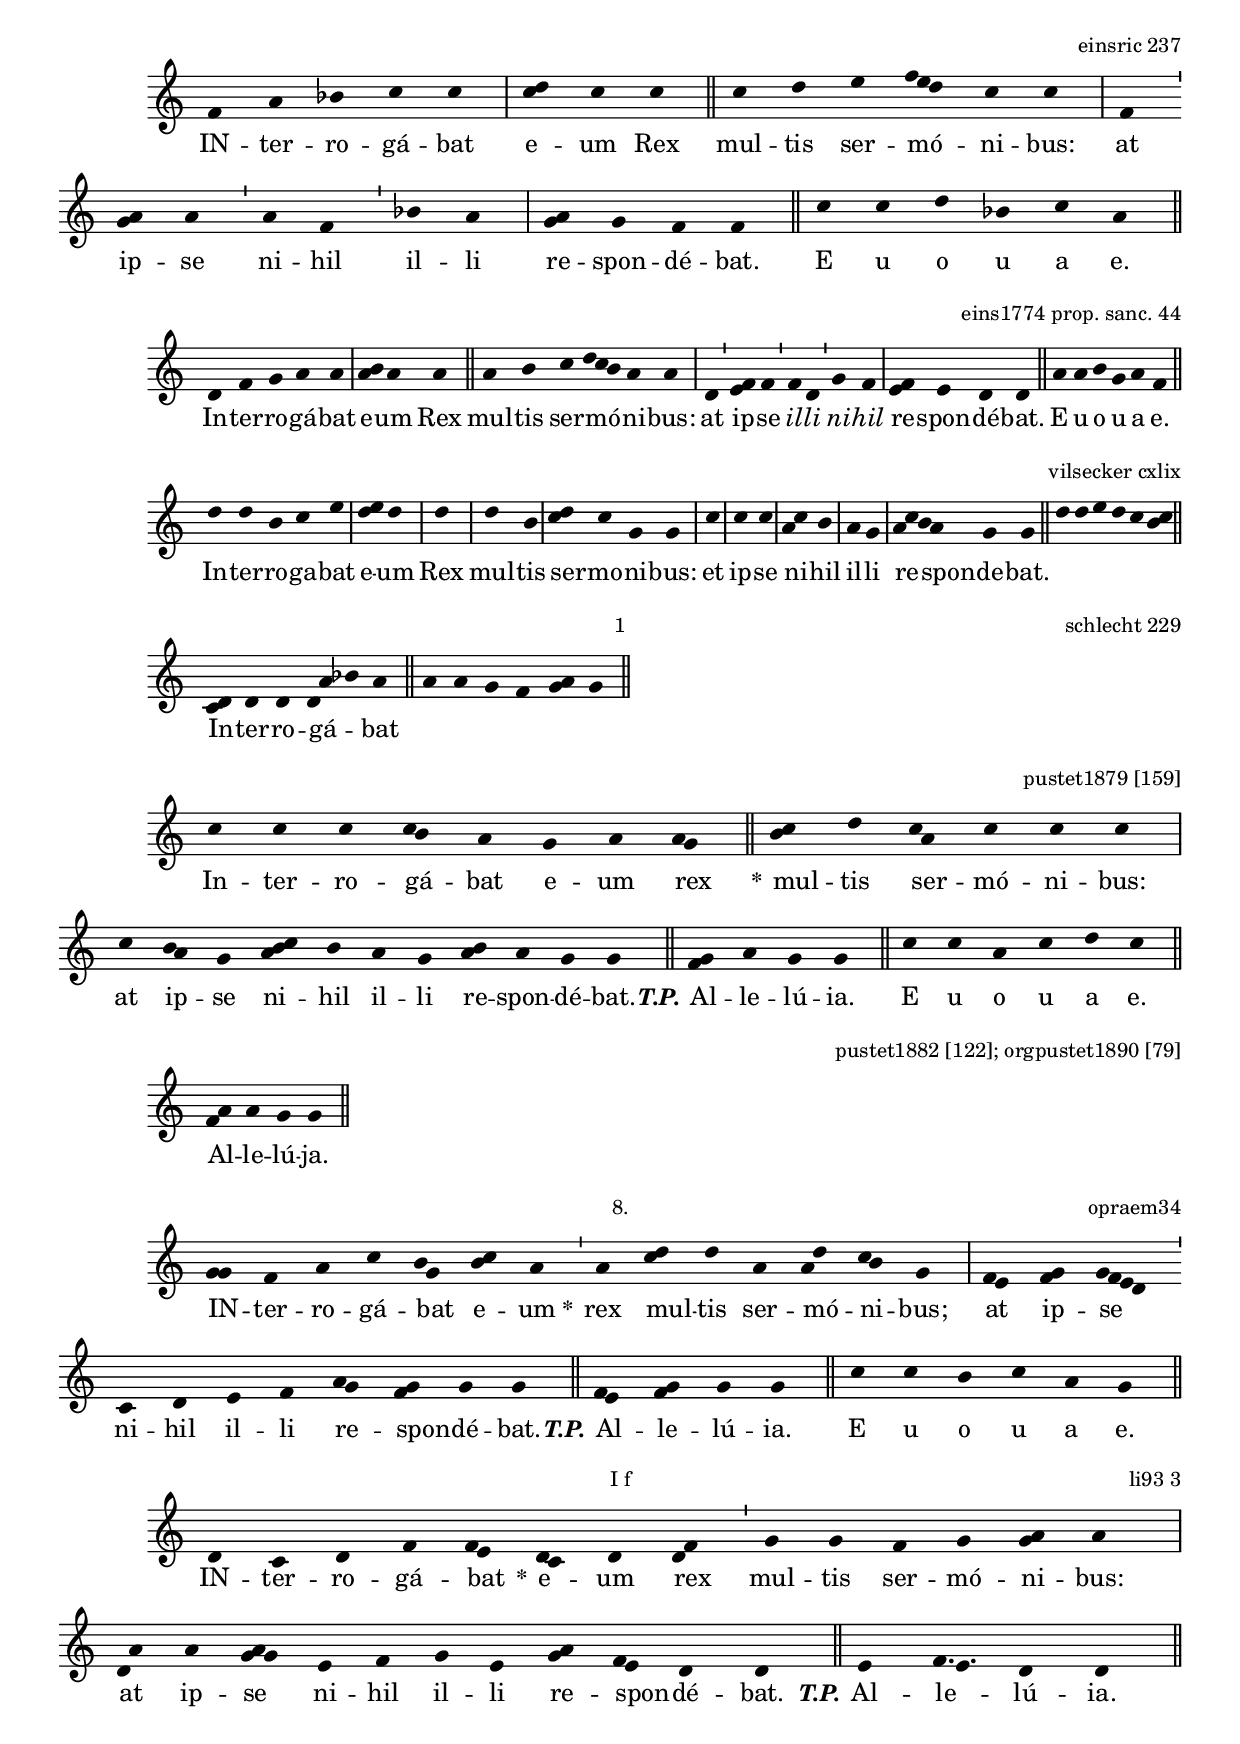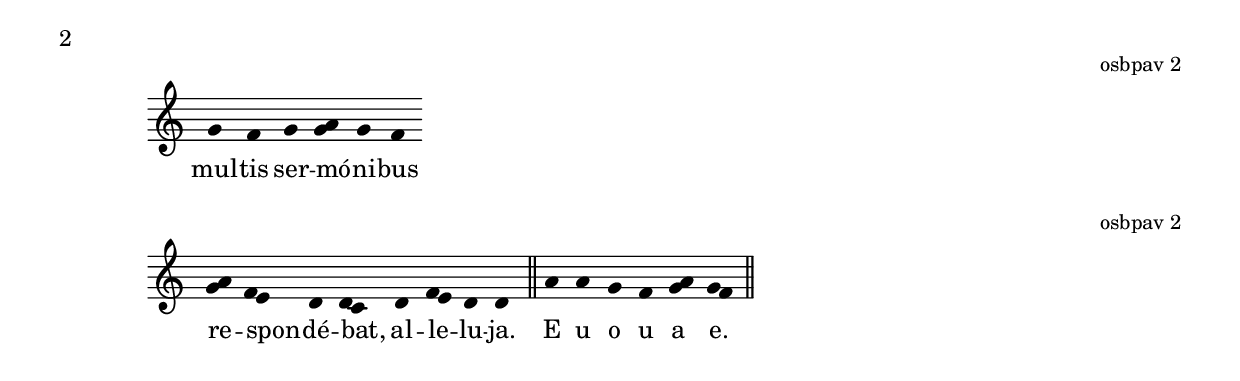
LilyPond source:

\version "2.19.32"

\include "../lib/synopsis.ily"

\score {
  \transpose c c' {
    \plainchant
    f4 a bes c' c' \bar "|"
    \melisma { c' d' } c' c' \bar "||"
    c' d' e' \melisma { f' e' d' } c' c' \bar "|"
    f \bar "'" \melisma { g a } a \bar "'" a f \bar "'" bes a \bar "|"
    \melisma { g a } g f f \bar "||"
    c' c' d' bes c' a \bar "||"
  }
  \addlyrics {
    IN -- ter -- ro -- gá -- bat e -- um Rex
    mul -- tis ser -- mó -- ni -- bus:
    at ip -- se ni -- hil il -- li re -- spon -- dé -- bat.
    E u o u a e.
  }
  \header {
    fontes = "einsric 237"
  }
}

\score {
  \transpose c c' {
    \plainchant
    d4 f g a a \bar "|"
    \melisma { a b } a a \bar "||"
    a b c' \melisma { d' c' b } a a \bar "|"
    d \bar "'" \melisma { e f } f \bar "'" f d \bar "'" g f \bar "|"
    \melisma { e f } e d d \bar "||"
    a a b g a f \bar "||"
  }
  \addlyrics {
    In -- ter -- ro -- gá -- bat e -- um Rex
    mul -- tis ser -- mó -- ni -- bus:
    at ip -- se \lyrit il -- li ni -- hil \lyrrev re -- spon -- dé -- bat.
    E u o u a e.
  }
  \header {
    fontes = "eins1774 prop. sanc. 44"
  }
}

\score {
  \transpose c c' {
    \plainchant
    d'4 d' b c' e' \bar "|" \melisma { d' e' } d' \bar "|" d' \bar "|"
    d' b \bar "|" \melisma { c' d' } c' g g \bar "|"
    c' \bar "|" c' c' \bar "|" \melisma { a c' } b \bar "|" a g \bar "|" \melisma { a c' } \melisma { b a } g g \bar "||"
    d' d' e' d' c' \melisma { b c' } \bar "||"
  }
  \addlyrics {
    In -- ter -- ro -- ga -- bat e -- um Rex
    mul -- tis ser -- mo -- ni -- bus:
    et ip -- se ni -- hil il -- li re -- spon -- de -- bat.
  }
  \header {
    fontes = "vilsecker cxlix"
  }
}

\score {
  \transpose c c' {
    \plainchant
    \melisma { c4 d } d d \melisma { d a bes } a \bar "||"

    a a g f \melisma { g a } g \bar "||"
  }
  \addlyrics {
    In -- ter -- ro -- gá -- bat
  }
  \header {
    annotation = "1"
    fontes = "schlecht 229"
  }
}

\score {
  \transpose c c' {
    \plainchant
    c'4 c' c' \melisma { c' b } a g a \melisma { a g } \bar "||"
    \melisma { b c' } d' \melisma { c' a } c' c' c' \bar "|"
    c' \melisma { b a } g \melisma { a b c' } b a g \melisma { a b } a g g \bar "||"
    \melisma { f g } a g g \bar "||"
    c' c' a c' d' c' \bar "||"
  }
  \addlyrics {
    In -- ter -- ro -- gá -- bat e -- um rex \set stanza = \markup{"*"}
    mul -- tis ser -- mó -- ni -- bus:
    at ip -- se ni -- hil il -- li re -- spon -- dé -- bat.
    \set stanza = \markup{\italic{T.P.}} Al -- le -- lú -- ia.
    E u o u a e.
  }
  \header {
    fontes = "pustet1879 [159]"
  }
}

\score {
  \transpose c c' {
    \plainchant
    \melisma { f a } a g g \bar "||"
  }
  \addlyrics {
    Al -- le -- lú -- ja.
  }
  \header {
    fontes = "pustet1882 [122]; orgpustet1890 [79]"
  }
}

\score {
  \transpose c c' {
    \plainchant
    \melisma { g4 g } f a c' \melisma { b g } \bar "" \melisma { b c' } a \bar "'"
    a \bar "" \melisma { c' d' } d' \bar "" a \melisma { a d' } \melisma { c' b } g \bar "|"
    \melisma { f e } \bar "" \melisma { f g } \melisma { g f e d } \bar "'"
    c d \bar "" e f \bar "" \melisma { a g } \melisma { f g } g g \bar "||"
    \melisma { f e } \melisma { f g } g g \bar "||"
    c' \bar "" c' \bar "" b \bar "" c' \bar "" a \bar "" g \bar "||"
  }
  \addlyrics {
    IN -- ter -- ro -- gá -- bat e -- um \set stanza = \markup{"*"}
    rex mul -- tis ser -- mó -- ni -- bus;
    at ip -- se ni -- hil il -- li re -- spon -- dé -- bat.
    \set stanza = \markup{\italic{T.P.}} Al -- le -- lú -- ia.
    E u o u a e.
  }
  \header {
    annotation = "8."
    mode = "8"
    office-part = "antiphona"
    fontes = "opraem34"
  }
}

\score {
  \transpose c c' {
    \plainchant
    d4 c d f \melisma { f e }
    \melisma { d c } d \melisma { d f } \bar "'"
    g g f g \melisma { g a } a4. \bar "|"
    \melisma { d4 a } a \melisma { g a g } e f g e \melisma { g a } \melisma { f e } d4. d4. \bar "||"
    e \melisma { f e } d4. d4. \bar "||"
  }
  \addlyrics {
    IN -- ter -- ro -- gá -- bat \set stanza = \markup{"*"}
    e -- um rex
    mul -- tis ser -- mó -- ni -- bus:
    at ip -- se ni -- hil il -- li re -- spon -- dé -- bat.
    \set stanza = \markup{\italic{T.P.}} Al -- le -- lú -- ia.
    E u o u a e.
  }
  \header {
    fontes = "li93 3"
    annotation = "I f"
  }
}

\score {
  \transpose c c' {
    \plainchant
    g4 f g \melisma { g a } g f
  }
  \addlyrics {
    mul -- tis ser -- mó -- ni -- bus
  }
  \header {
    fontes = "osbpav 2"
  }
}

\score {
  \transpose c c' {
    \plainchant
    \melisma { g4 a } \melisma { f e } d \melisma { d c } d \melisma { f e } d d \bar "||"
    a a g f \melisma { g a } \melisma { g f } \bar "||"
  }
  \addlyrics {
    re -- spon -- dé -- bat, al -- le -- lu -- ja.
    E u o u a e.
  }
  \header {
    fontes = "osbpav 2"
  }
}

%{
\score {
  \transpose c c' {
    \plainchant

  }
  \addlyrics {

  }
  \header {
    fontes = ""
  }
}
%}